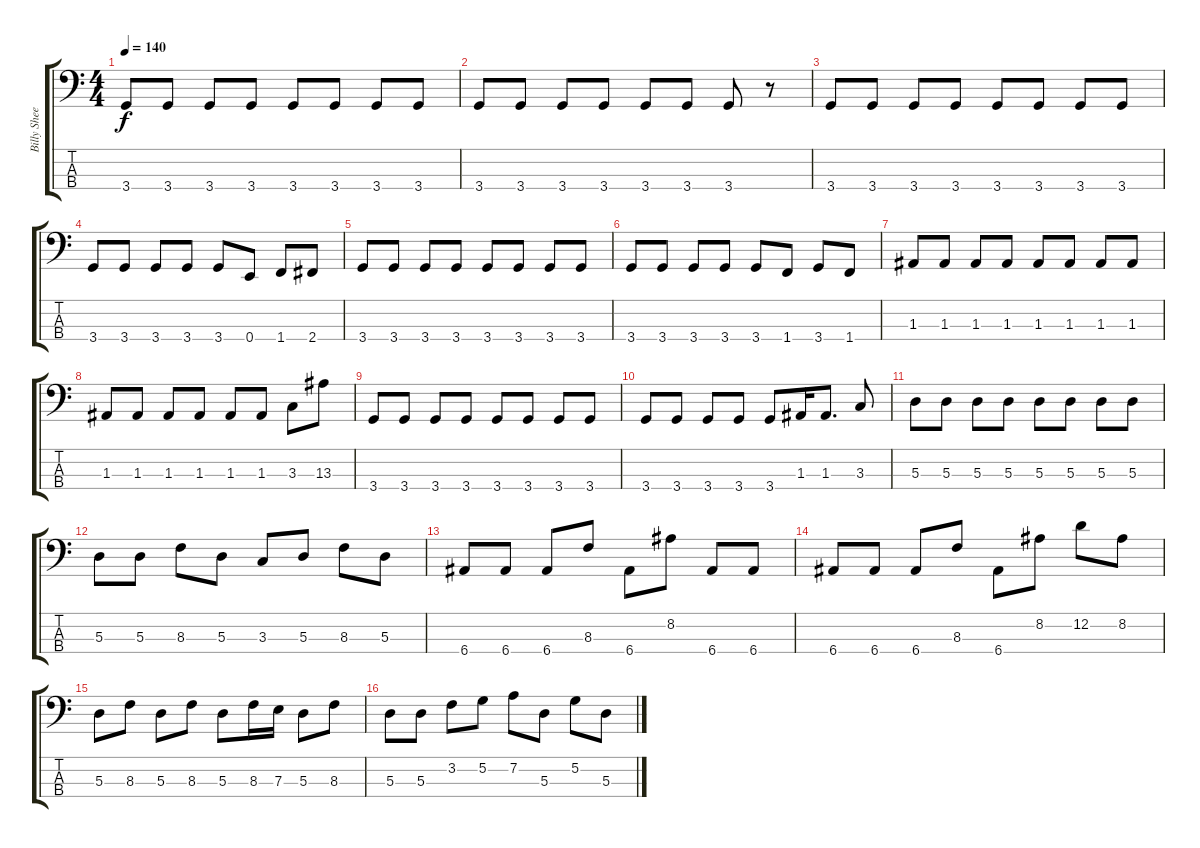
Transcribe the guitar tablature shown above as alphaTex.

\track ("Billy Sheenan" "Billy Shee") {instrument electricbassfinger}
\staff {score tabs}
\tuning (G2 D2 A1 E1) {hide}
\ts (4 4)
\tempo 140
\clef f4
\ks c
3.4.8{dy f} 3.4.8 3.4.8 3.4.8 3.4.8 3.4.8 3.4.8 3.4.8 |
3.4.8 3.4.8 3.4.8 3.4.8 3.4.8 3.4.8 3.4.8 r.8 |
3.4.8 3.4.8 3.4.8 3.4.8 3.4.8 3.4.8 3.4.8 3.4.8 |
3.4.8 3.4.8 3.4.8 3.4.8 3.4.8 0.4.8 1.4.8 2.4.8 |
3.4.8 3.4.8 3.4.8 3.4.8 3.4.8 3.4.8 3.4.8 3.4.8 |
3.4.8 3.4.8 3.4.8 3.4.8 3.4.8 1.4.8 3.4.8 1.4.8 |
1.3.8 1.3.8 1.3.8 1.3.8 1.3.8 1.3.8 1.3.8 1.3.8 |
1.3.8 1.3.8 1.3.8 1.3.8 1.3.8 1.3.8 3.3.8 13.3.8 |
3.4.8 3.4.8 3.4.8 3.4.8 3.4.8 3.4.8 3.4.8 3.4.8 |
3.4.8 3.4.8 3.4.8 3.4.8 3.4.8 1.3.16 1.3.8{d} 3.3.8 |
5.3.8 5.3.8 5.3.8 5.3.8 5.3.8 5.3.8 5.3.8 5.3.8 |
5.3.8 5.3.8 8.3.8 5.3.8 3.3.8 5.3.8 8.3.8 5.3.8 |
6.4.8 6.4.8 6.4.8 8.3.8 6.4.8 8.2.8 6.4.8 6.4.8 |
6.4.8 6.4.8 6.4.8 8.3.8 6.4.8 8.2.8 12.2.8 8.2.8 |
5.3.8 8.3.8 5.3.8 8.3.8 5.3.8 8.3.16 7.3.16 5.3.8 8.3.8 |
5.3.8 5.3.8 3.2.8 5.2.8 7.2.8 5.3.8 5.2.8 5.3.8
